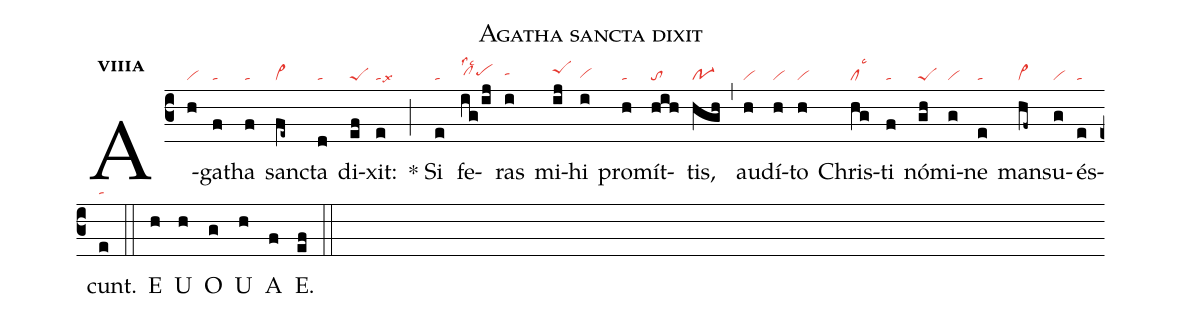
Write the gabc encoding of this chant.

name:Agatha sancta dixit;
office-part:an;
mode:8a;
nabc-lines:1;
%%
initial-style: 1;
name: Agatha sancta dixit;
mode:8;
office-part: Antiphona;
annotation: Ant.;
annotation: viii a;
nabc-lines:1;
%%
(c3) A(h|vi)ga(f|ta)tha(f|ta) sanc(fe~|vi>)ta(d|ta) di(ef|peS)xit:(e|talsx6) (;)<sp>*</sp> Si(e|ta) fe(ig/ij|clhhlss2lsc2pehh)ras(i|tahh) mi(ij|peShi)hi(i|vihg) pro(h|ta)mít(hih|to)tis,(hgh|po-1) (,) au(h|vi)dí(h|vi)to(h|vi) Chris(hg|cllsc3)ti(f|ta) nó(gh|peS)mi(g|vi)ne(e|ta) man(hf~|vi>)su(g|vi)és(e|ta)cunt.(e|ta) (::)
<eu>E(h) U(h) O(g) U(h) A(f) E.(ef) </eu>(::)
